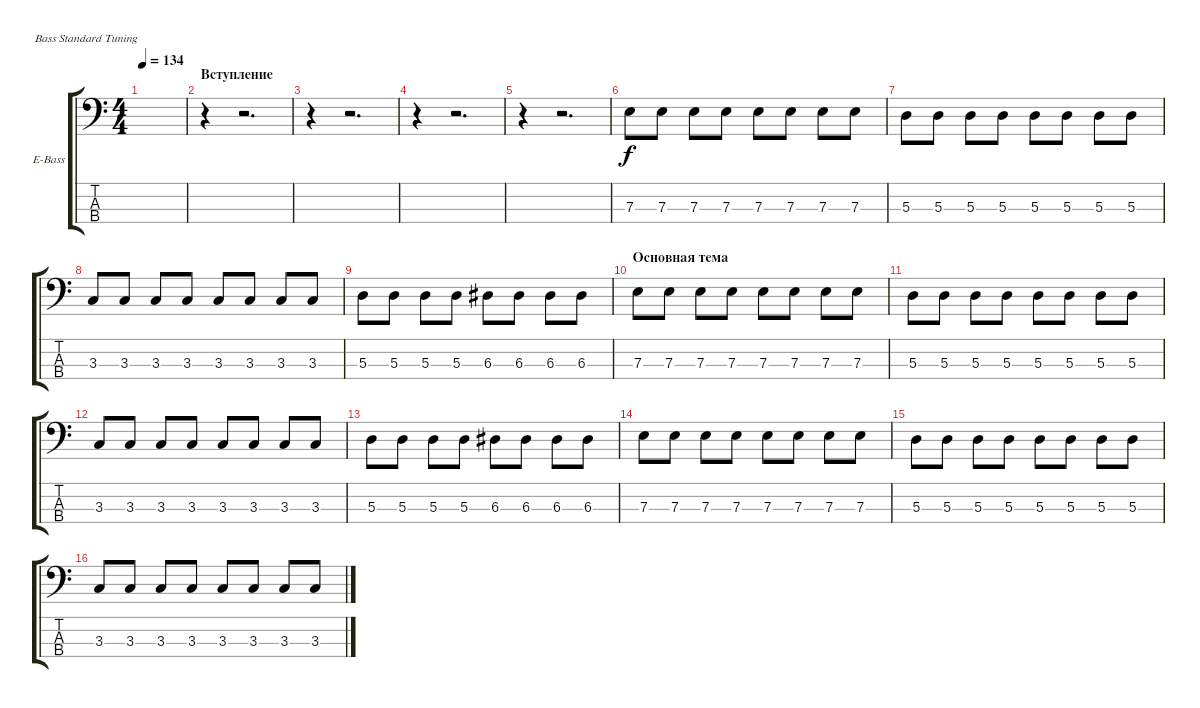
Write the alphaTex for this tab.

\defaultSystemsLayout 4
\bracketExtendMode groupsimilarinstruments
\firstSystemTrackNameOrientation horizontal
\otherSystemsTrackNameOrientation horizontal
\track ("Electric Bass" "E-Bass") {instrument electricbassfinger}
\staff {score tabs}
\tuning (G2 D2 A1 E1)
\ts (4 4)
\tempo 134
\clef f4
\ks c
|
\section ("" "Вступление")
r.4 r.2{d} |
r.4 r.2{d} |
r.4 r.2{d} |
r.4 r.2{d} |
7.3.8 7.3.8 7.3.8 7.3.8 7.3.8 7.3.8 7.3.8 7.3.8 |
5.3.8 5.3.8 5.3.8 5.3.8 5.3.8 5.3.8 5.3.8 5.3.8 |
3.3.8 3.3.8 3.3.8 3.3.8 3.3.8 3.3.8 3.3.8 3.3.8 |
5.3.8 5.3.8 5.3.8 5.3.8 6.3.8 6.3.8 6.3.8 6.3.8 |
\section ("" "Основная тема")
7.3.8 7.3.8 7.3.8 7.3.8 7.3.8 7.3.8 7.3.8 7.3.8 |
5.3.8 5.3.8 5.3.8 5.3.8 5.3.8 5.3.8 5.3.8 5.3.8 |
3.3.8 3.3.8 3.3.8 3.3.8 3.3.8 3.3.8 3.3.8 3.3.8 |
5.3.8 5.3.8 5.3.8 5.3.8 6.3.8 6.3.8 6.3.8 6.3.8 |
7.3.8 7.3.8 7.3.8 7.3.8 7.3.8 7.3.8 7.3.8 7.3.8 |
5.3.8 5.3.8 5.3.8 5.3.8 5.3.8 5.3.8 5.3.8 5.3.8 |
3.3.8 3.3.8 3.3.8 3.3.8 3.3.8 3.3.8 3.3.8 3.3.8
